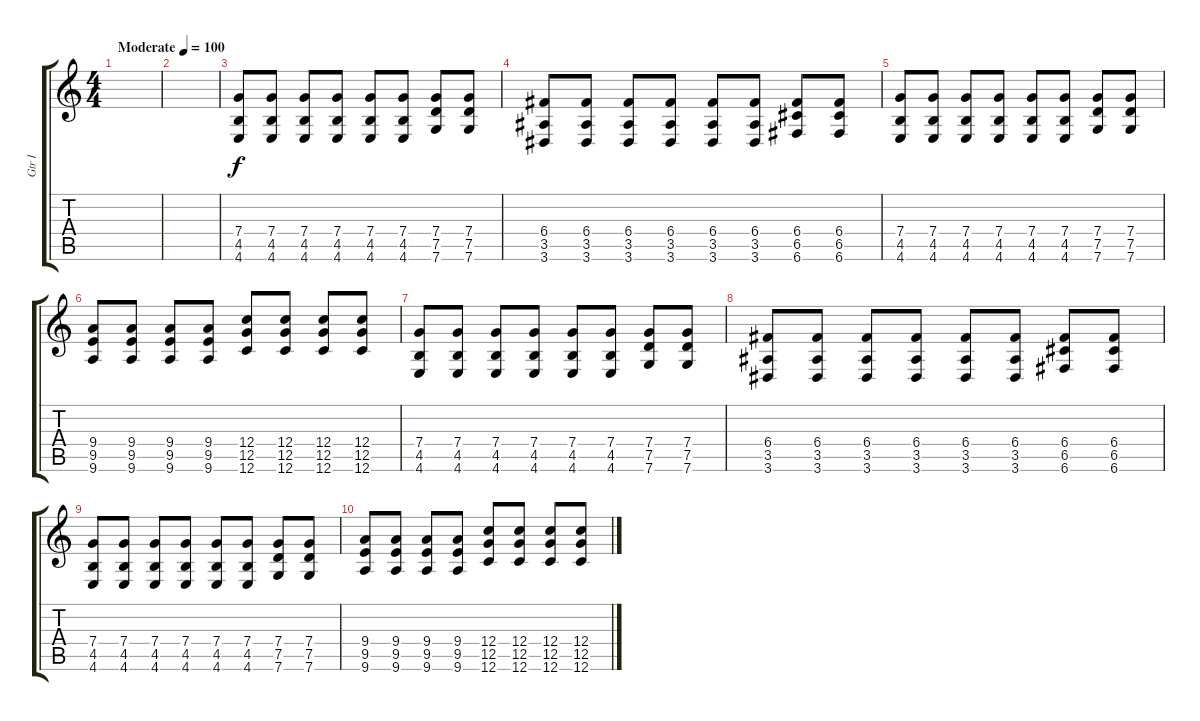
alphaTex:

\track ("Gtr I" "Gtr I") {instrument overdrivenguitar}
\staff {score tabs}
\tuning (D4 A3 F3 C3 G2 C2) {hide}
\ts (4 4)
\tempo (100 "Moderate")
\clef g2
\ks c
|
|
(7.4 4.5 4.6).8 (7.4 4.5 4.6).8 (7.4 4.5 4.6).8 (7.4 4.5 4.6).8 (7.4 4.5 4.6).8 (7.4 4.5 4.6).8 (7.4 7.5 7.6).8 (7.4 7.5 7.6).8 |
(6.4 3.5 3.6).8 (6.4 3.5 3.6).8 (6.4 3.5 3.6).8 (6.4 3.5 3.6).8 (6.4 3.5 3.6).8 (6.4 3.5 3.6).8 (6.4 6.5 6.6).8 (6.4 6.5 6.6).8 |
(7.4 4.5 4.6).8 (7.4 4.5 4.6).8 (7.4 4.5 4.6).8 (7.4 4.5 4.6).8 (7.4 4.5 4.6).8 (7.4 4.5 4.6).8 (7.4 7.5 7.6).8 (7.4 7.5 7.6).8 |
(9.4 9.5 9.6).8 (9.4 9.5 9.6).8 (9.4 9.5 9.6).8 (9.4 9.5 9.6).8 (12.4 12.5 12.6).8 (12.4 12.5 12.6).8 (12.4 12.5 12.6).8 (12.4 12.5 12.6).8 |
(7.4 4.5 4.6).8 (7.4 4.5 4.6).8 (7.4 4.5 4.6).8 (7.4 4.5 4.6).8 (7.4 4.5 4.6).8 (7.4 4.5 4.6).8 (7.4 7.5 7.6).8 (7.4 7.5 7.6).8 |
(6.4 3.5 3.6).8 (6.4 3.5 3.6).8 (6.4 3.5 3.6).8 (6.4 3.5 3.6).8 (6.4 3.5 3.6).8 (6.4 3.5 3.6).8 (6.4 6.5 6.6).8 (6.4 6.5 6.6).8 |
(7.4 4.5 4.6).8 (7.4 4.5 4.6).8 (7.4 4.5 4.6).8 (7.4 4.5 4.6).8 (7.4 4.5 4.6).8 (7.4 4.5 4.6).8 (7.4 7.5 7.6).8 (7.4 7.5 7.6).8 |
(9.4 9.5 9.6).8 (9.4 9.5 9.6).8 (9.4 9.5 9.6).8 (9.4 9.5 9.6).8 (12.4 12.5 12.6).8 (12.4 12.5 12.6).8 (12.4 12.5 12.6).8 (12.4 12.5 12.6).8
